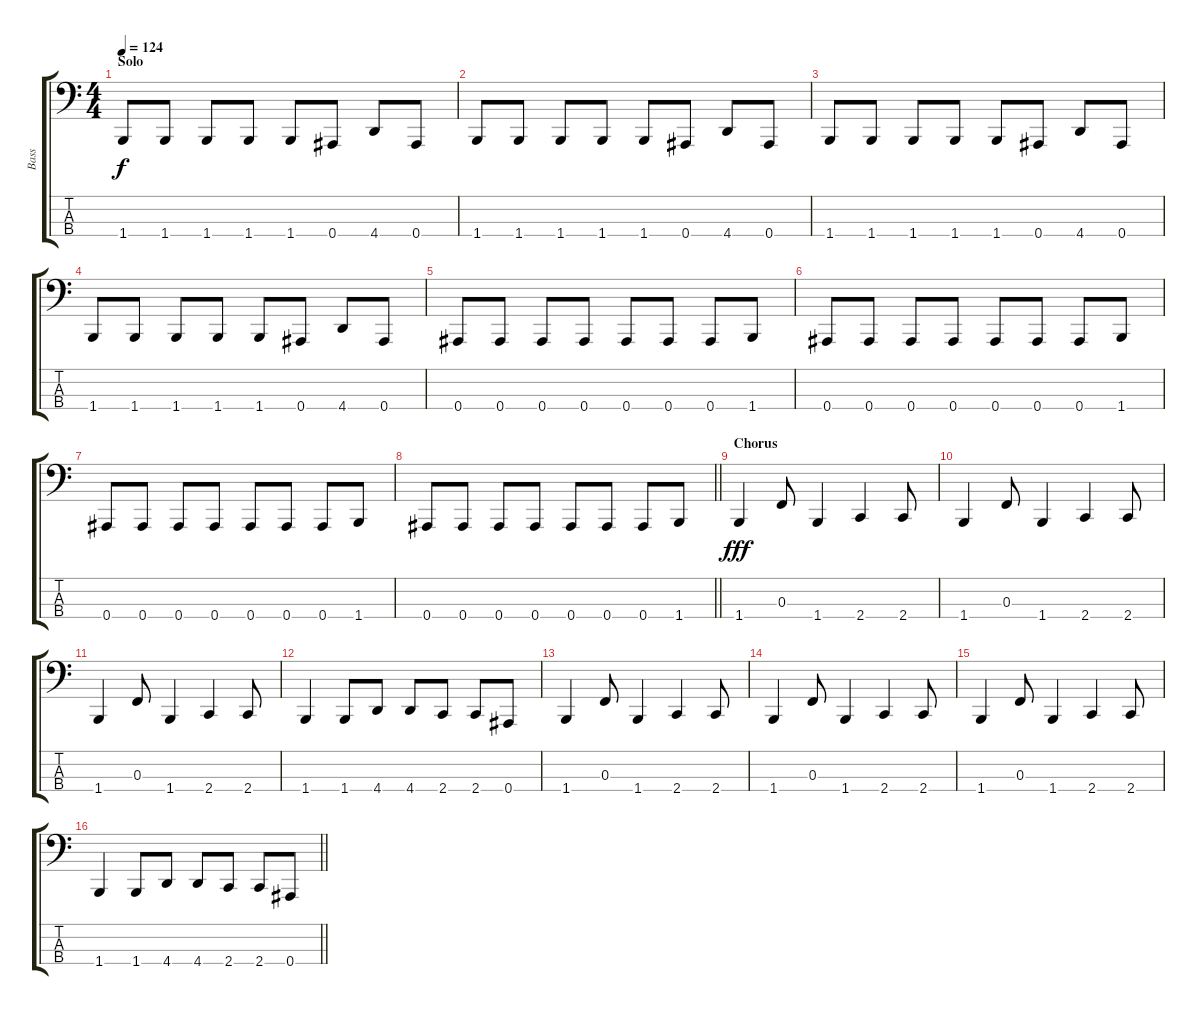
\track ("Bass" "Bass") {instrument electricbasspick}
\staff {score tabs}
\tuning (Eb2 Bb1 F1 Bb0) {hide}
\ts (4 4)
\section ("" "Solo")
\tempo 124
\clef f4
\ks c
1.4.8{dy f} 1.4.8 1.4.8 1.4.8 1.4.8 0.4.8 4.4.8 0.4.8 |
1.4.8 1.4.8 1.4.8 1.4.8 1.4.8 0.4.8 4.4.8 0.4.8 |
1.4.8 1.4.8 1.4.8 1.4.8 1.4.8 0.4.8 4.4.8 0.4.8 |
1.4.8 1.4.8 1.4.8 1.4.8 1.4.8 0.4.8 4.4.8 0.4.8 |
0.4.8 0.4.8 0.4.8 0.4.8 0.4.8 0.4.8 0.4.8 1.4.8 |
0.4.8 0.4.8 0.4.8 0.4.8 0.4.8 0.4.8 0.4.8 1.4.8 |
0.4.8 0.4.8 0.4.8 0.4.8 0.4.8 0.4.8 0.4.8 1.4.8 |
\barLineRight lightlight
0.4.8 0.4.8 0.4.8 0.4.8 0.4.8 0.4.8 0.4.8 1.4.8 |
\section ("" "Chorus")
1.4.4{dy fff} 0.3.8 1.4.4 2.4.4 2.4.8 |
1.4.4 0.3.8 1.4.4 2.4.4 2.4.8 |
1.4.4 0.3.8 1.4.4 2.4.4 2.4.8 |
1.4.4 1.4.8 4.4.8 4.4.8 2.4.8 2.4.8 0.4.8 |
1.4.4 0.3.8 1.4.4 2.4.4 2.4.8 |
1.4.4 0.3.8 1.4.4 2.4.4 2.4.8 |
1.4.4 0.3.8 1.4.4 2.4.4 2.4.8 |
\barLineRight lightlight
1.4.4 1.4.8 4.4.8 4.4.8 2.4.8 2.4.8 0.4.8
